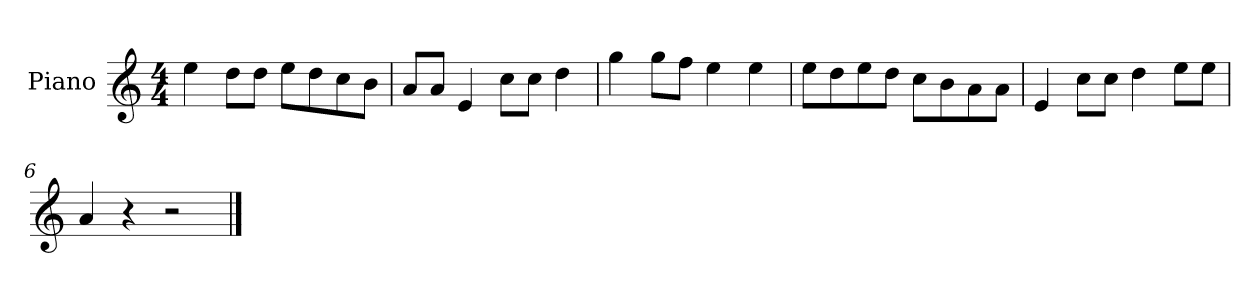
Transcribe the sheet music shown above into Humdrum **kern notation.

**kern
*part1
*staff1
*I"Piano
*I'P-no
*clefG2
*k[]
*M4/4
*MM90
=1
4ee\
8dd\L
8dd\J
8ee\L
8dd\
8cc\
8b\J
=2
8a/L
8a/J
4e/
8cc\L
8cc\J
4dd\
=3
4gg\
8gg\L
8ff\J
4ee\
4ee\
=4
8ee\L
8dd\
8ee\
8dd\J
8cc\L
8b\
8a\
8a\J
=5
4e/
8cc\L
8cc\J
4dd\
8ee\L
8ee\J
=6
4a/
4r
2r
==
*-
